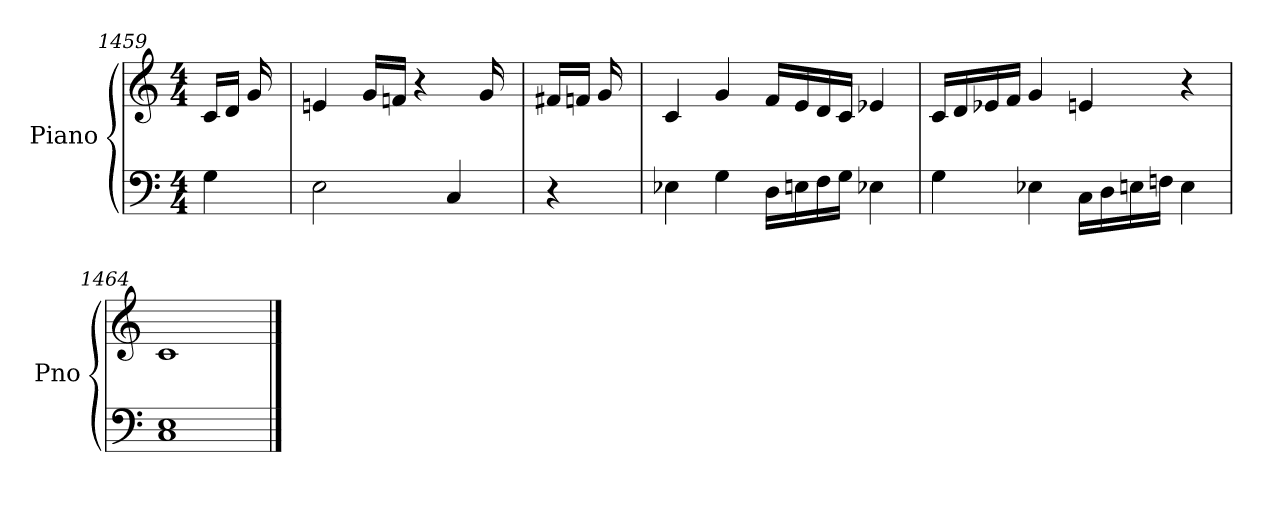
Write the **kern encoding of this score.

**kern	**kern
*part1	*part1
*staff2	*staff1
*I"Piano	*
*I'Pno	*
!!LO:LB:g=z
*clefF4	*clefG2
*k[]	*k[]
*M4/4	*M4/4
=1459	=1459
4G\	16c/LL
.	16d/JJ
.	16g/
.	16ryy
=1460	=1460
2E\	4en/
.	16g/LL
.	16fn/JJ
.	4r
4C/	.
.	16g/
.	16ryy
=1461	=1461
4r	16f#X/LL
.	16fn/JJ
.	16g/
.	16ryy
!!LO:PB:g=z
=1462	=1462
4E-X\	4c/
4G\	4g/
16D\LL	16f/LL
16En\	16e/
16F\	16d/
16G\JJ	16c/JJ
4E-X\	4e-X/
=1463	=1463
4G\	16c/LL
.	16d/
.	16e-X/
.	16f/JJ
4E-X\	4g/
16C\LL	4en/
16D\	.
16En\	.
16Fn\JJ	.
4E\	4r
=1464	=1464
1C 1E	1c
==	==
*-	*-
